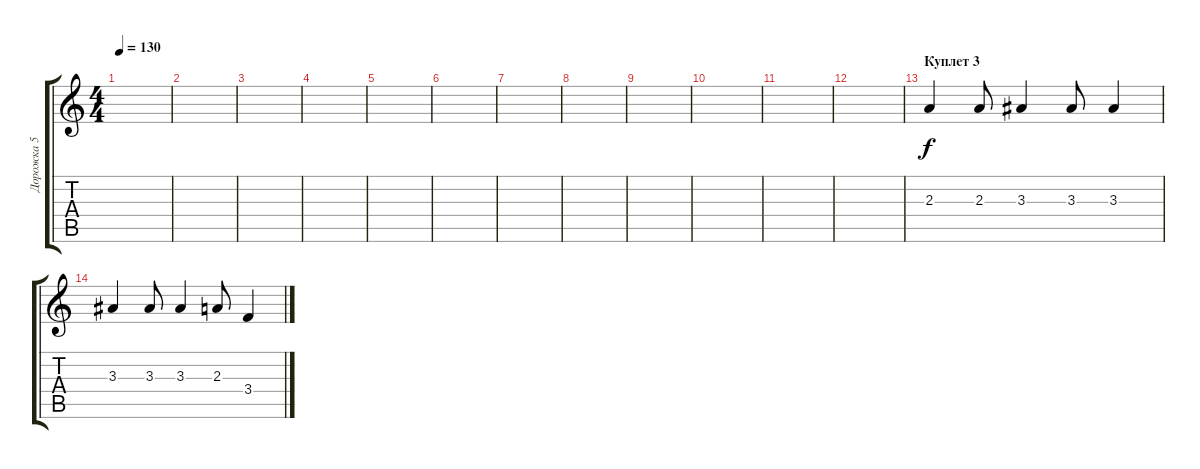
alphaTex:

\track ("Дорожка 5" "Дорожка 5") {instrument distortionguitar}
\staff {score tabs}
\tuning (E4 B3 G3 D3 A2 E2) {hide}
\ts (4 4)
\tempo 130
\clef g2
\ks c
|
|
|
|
|
|
|
|
|
|
|
|
\section ("" "Куплет 3")
2.3.4 2.3.8 3.3.4 3.3.8 3.3.4 |
3.3.4 3.3.8 3.3.4 2.3.8 3.4.4
